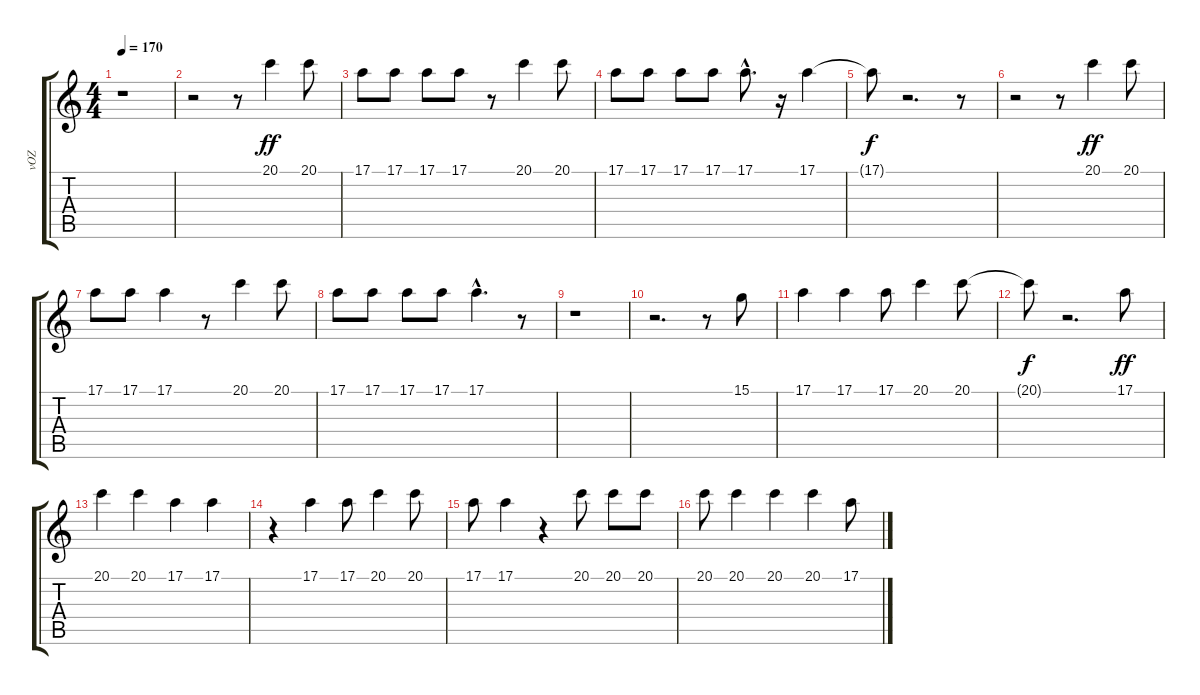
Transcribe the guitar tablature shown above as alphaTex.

\track ("vOZ" "vOZ") {instrument lead6voice}
\staff {score tabs}
\tuning (E4 B3 G3 D3 A2 E2) {hide}
\ts (4 4)
\tempo 170
\clef g2
\ks c
r.1{dy f} |
r.2 r.8 20.1.4{dy ff} 20.1.8 |
17.1.8 17.1.8 17.1.8 17.1.8 r.8 20.1.4 20.1.8 |
17.1.8 17.1.8 17.1.8 17.1.8 17.1{hac}.8{d} r.16 17.1.4 |
17.1{t}.8{dy f} r.2{d} r.8 |
r.2 r.8 20.1.4{dy ff} 20.1.8 |
17.1.8 17.1.8 17.1.4 r.8 20.1.4 20.1.8 |
17.1.8 17.1.8 17.1.8 17.1.8 17.1{hac}.4{d} r.8 |
r.1 |
r.2{d} r.8 15.1.8 |
17.1.4 17.1.4 17.1.8 20.1.4 20.1.8 |
20.1{t}.8{dy f} r.2{d} 17.1.8{dy ff} |
20.1.4 20.1.4 17.1.4 17.1.4 |
r.4 17.1.4 17.1.8 20.1.4 20.1.8 |
17.1.8 17.1.4 r.4 20.1.8 20.1.8 20.1.8 |
20.1.8 20.1.4 20.1.4 20.1.4 17.1.8
